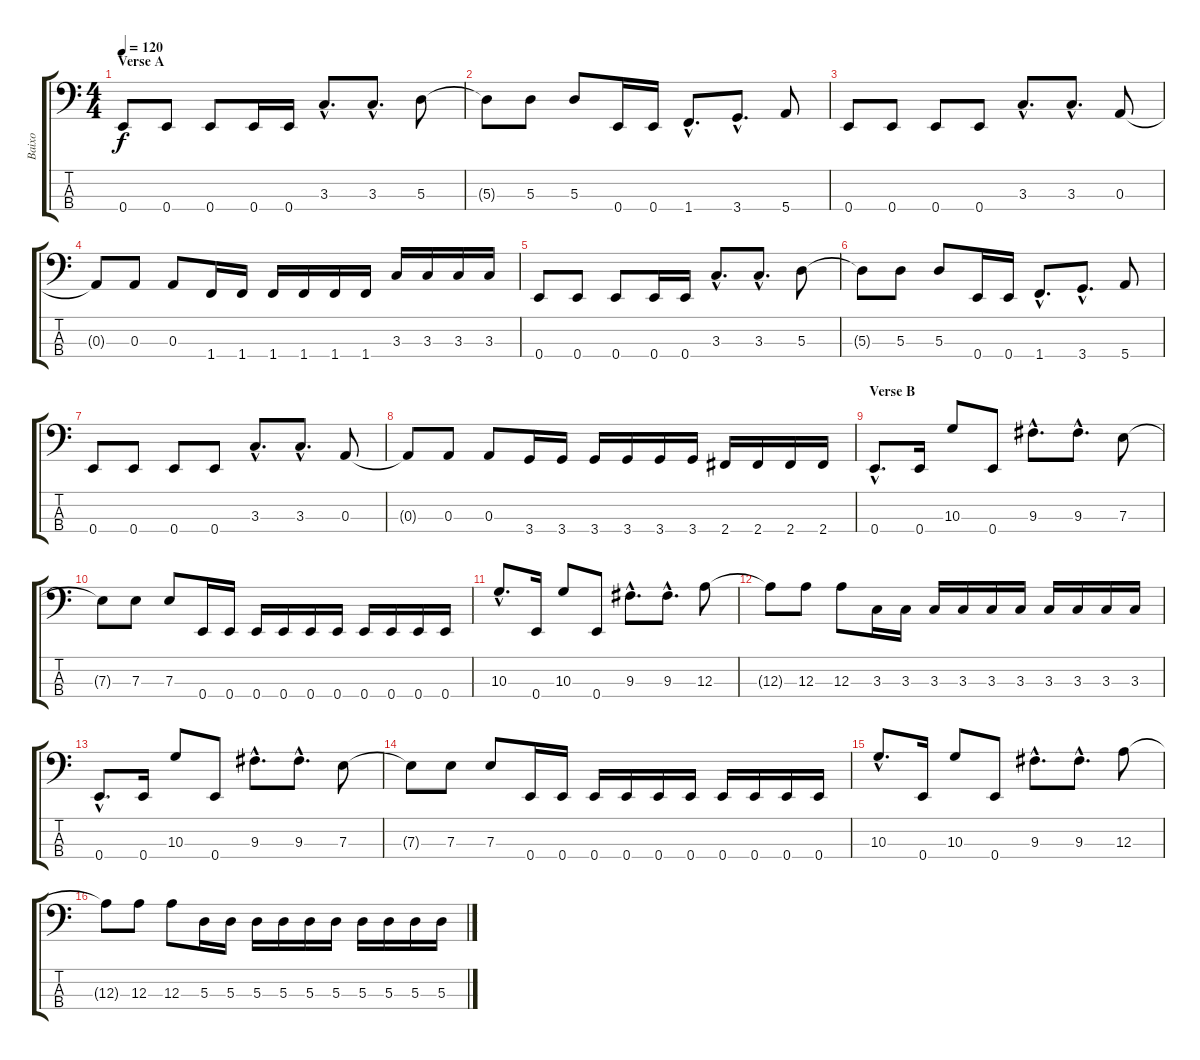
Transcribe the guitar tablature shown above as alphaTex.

\track ("Baixo" "Baixo") {instrument electricbassfinger}
\staff {score tabs}
\tuning (G2 D2 A1 E1) {hide}
\ts (4 4)
\section ("" "Verse A")
\tempo 120
\clef f4
\ks c
0.4.8{dy f} 0.4.8 0.4.8 0.4.16 0.4.16 3.3{hac}.8{d} 3.3{hac}.8{d} 5.3.8 |
5.3{t}.8 5.3.8 5.3.8 0.4.16 0.4.16 1.4{hac}.8{d} 3.4{hac}.8{d} 5.4.8 |
0.4.8 0.4.8 0.4.8 0.4.8 3.3{hac}.8{d} 3.3{hac}.8{d} 0.3.8 |
0.3{t}.8 0.3.8 0.3.8 1.4.16 1.4.16 1.4.16 1.4.16 1.4.16 1.4.16 3.3.16 3.3.16 3.3.16 3.3.16 |
0.4.8 0.4.8 0.4.8 0.4.16 0.4.16 3.3{hac}.8{d} 3.3{hac}.8{d} 5.3.8 |
5.3{t}.8 5.3.8 5.3.8 0.4.16 0.4.16 1.4{hac}.8{d} 3.4{hac}.8{d} 5.4.8 |
0.4.8 0.4.8 0.4.8 0.4.8 3.3{hac}.8{d} 3.3{hac}.8{d} 0.3.8 |
0.3{t}.8 0.3.8 0.3.8 3.4.16 3.4.16 3.4.16 3.4.16 3.4.16 3.4.16 2.4.16 2.4.16 2.4.16 2.4.16 |
\section ("" "Verse B")
0.4{hac}.8{d} 0.4.16 10.3.8 0.4.8 9.3{hac}.8{d} 9.3{hac}.8{d} 7.3.8 |
7.3{t}.8 7.3.8 7.3.8 0.4.16 0.4.16 0.4.16 0.4.16 0.4.16 0.4.16 0.4.16 0.4.16 0.4.16 0.4.16 |
10.3{hac}.8{d} 0.4.16 10.3.8 0.4.8 9.3{hac}.8{d} 9.3{hac}.8{d} 12.3.8 |
12.3{t}.8 12.3.8 12.3.8 3.3.16 3.3.16 3.3.16 3.3.16 3.3.16 3.3.16 3.3.16 3.3.16 3.3.16 3.3.16 |
0.4{hac}.8{d} 0.4.16 10.3.8 0.4.8 9.3{hac}.8{d} 9.3{hac}.8{d} 7.3.8 |
7.3{t}.8 7.3.8 7.3.8 0.4.16 0.4.16 0.4.16 0.4.16 0.4.16 0.4.16 0.4.16 0.4.16 0.4.16 0.4.16 |
10.3{hac}.8{d} 0.4.16 10.3.8 0.4.8 9.3{hac}.8{d} 9.3{hac}.8{d} 12.3.8 |
12.3{t}.8 12.3.8 12.3.8 5.3.16 5.3.16 5.3.16 5.3.16 5.3.16 5.3.16 5.3.16 5.3.16 5.3.16 5.3.16
